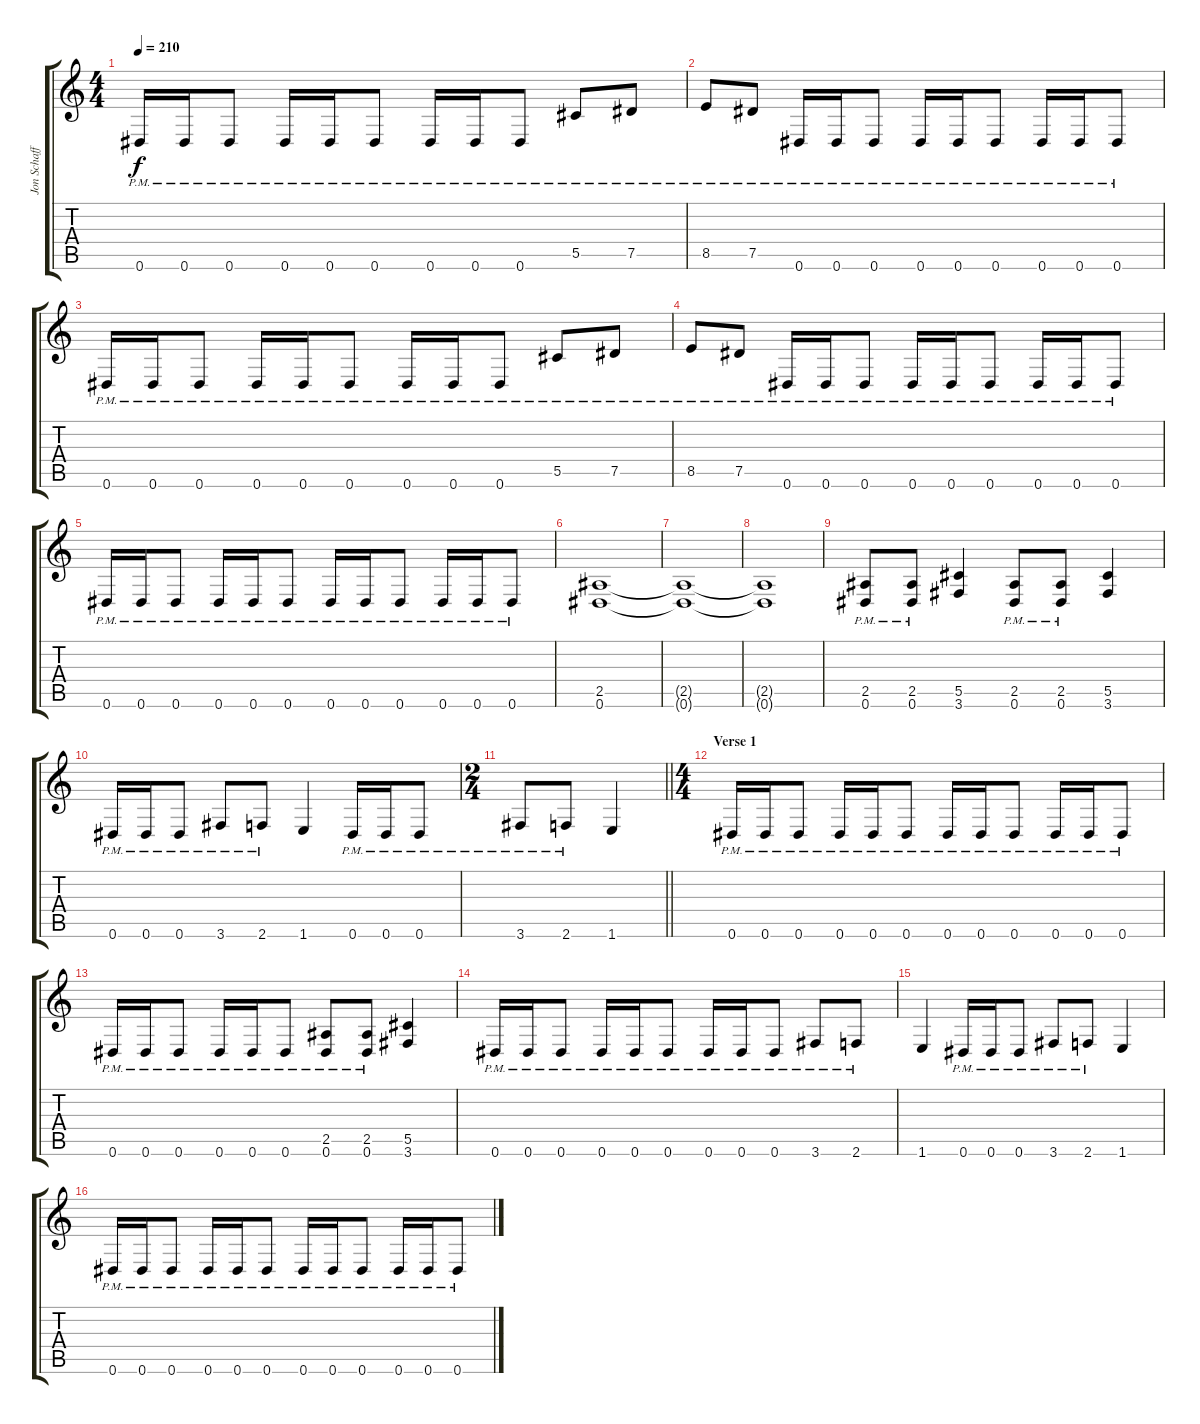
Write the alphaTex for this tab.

\track ("Jon Schaffer" "Jon Schaff") {instrument distortionguitar}
\staff {score tabs}
\tuning (Eb4 Bb3 Gb3 Db3 Ab2 Eb2) {hide}
\ts (4 4)
\tempo 210
\clef g2
\ks c
0.6{pm}.16{dy f} 0.6{pm}.16 0.6{pm}.8 0.6{pm}.16 0.6{pm}.16 0.6{pm}.8 0.6{pm}.16 0.6{pm}.16 0.6{pm}.8 5.5{pm}.8 7.5{pm}.8 |
8.5{pm}.8 7.5{pm}.8 0.6{pm}.16 0.6{pm}.16 0.6{pm}.8 0.6{pm}.16 0.6{pm}.16 0.6{pm}.8 0.6{pm}.16 0.6{pm}.16 0.6{pm}.8 |
0.6{pm}.16 0.6{pm}.16 0.6{pm}.8 0.6{pm}.16 0.6{pm}.16 0.6{pm}.8 0.6{pm}.16 0.6{pm}.16 0.6{pm}.8 5.5{pm}.8 7.5{pm}.8 |
8.5{pm}.8 7.5{pm}.8 0.6{pm}.16 0.6{pm}.16 0.6{pm}.8 0.6{pm}.16 0.6{pm}.16 0.6{pm}.8 0.6{pm}.16 0.6{pm}.16 0.6{pm}.8 |
0.6{pm}.16 0.6{pm}.16 0.6{pm}.8 0.6{pm}.16 0.6{pm}.16 0.6{pm}.8 0.6{pm}.16 0.6{pm}.16 0.6{pm}.8 0.6{pm}.16 0.6{pm}.16 0.6{pm}.8 |
(2.5 0.6).1 |
(2.5{t} 0.6{t}).1 |
(2.5{t} 0.6{t}).1 |
(2.5{pm} 0.6{pm}).8 (2.5{pm} 0.6{pm}).8 (5.5 3.6).4 (2.5{pm} 0.6{pm}).8 (2.5{pm} 0.6{pm}).8 (5.5 3.6).4 |
0.6{pm}.16 0.6{pm}.16 0.6{pm}.8 3.6{pm}.8 2.6{pm}.8 1.6.4 0.6{pm}.16 0.6{pm}.16 0.6{pm}.8 |
\ts (2 4)
\barLineRight lightlight
3.6{pm}.8 2.6{pm}.8 1.6.4 |
\ts (4 4)
\section ("" "Verse 1")
0.6{pm}.16 0.6{pm}.16 0.6{pm}.8 0.6{pm}.16 0.6{pm}.16 0.6{pm}.8 0.6{pm}.16 0.6{pm}.16 0.6{pm}.8 0.6{pm}.16 0.6{pm}.16 0.6{pm}.8 |
0.6{pm}.16 0.6{pm}.16 0.6{pm}.8 0.6{pm}.16 0.6{pm}.16 0.6{pm}.8 (2.5{pm} 0.6{pm}).8 (2.5{pm} 0.6{pm}).8 (5.5 3.6).4 |
0.6{pm}.16 0.6{pm}.16 0.6{pm}.8 0.6{pm}.16 0.6{pm}.16 0.6{pm}.8 0.6{pm}.16 0.6{pm}.16 0.6{pm}.8 3.6{pm}.8 2.6{pm}.8 |
1.6.4 0.6{pm}.16 0.6{pm}.16 0.6{pm}.8 3.6{pm}.8 2.6{pm}.8 1.6.4 |
0.6{pm}.16 0.6{pm}.16 0.6{pm}.8 0.6{pm}.16 0.6{pm}.16 0.6{pm}.8 0.6{pm}.16 0.6{pm}.16 0.6{pm}.8 0.6{pm}.16 0.6{pm}.16 0.6{pm}.8
